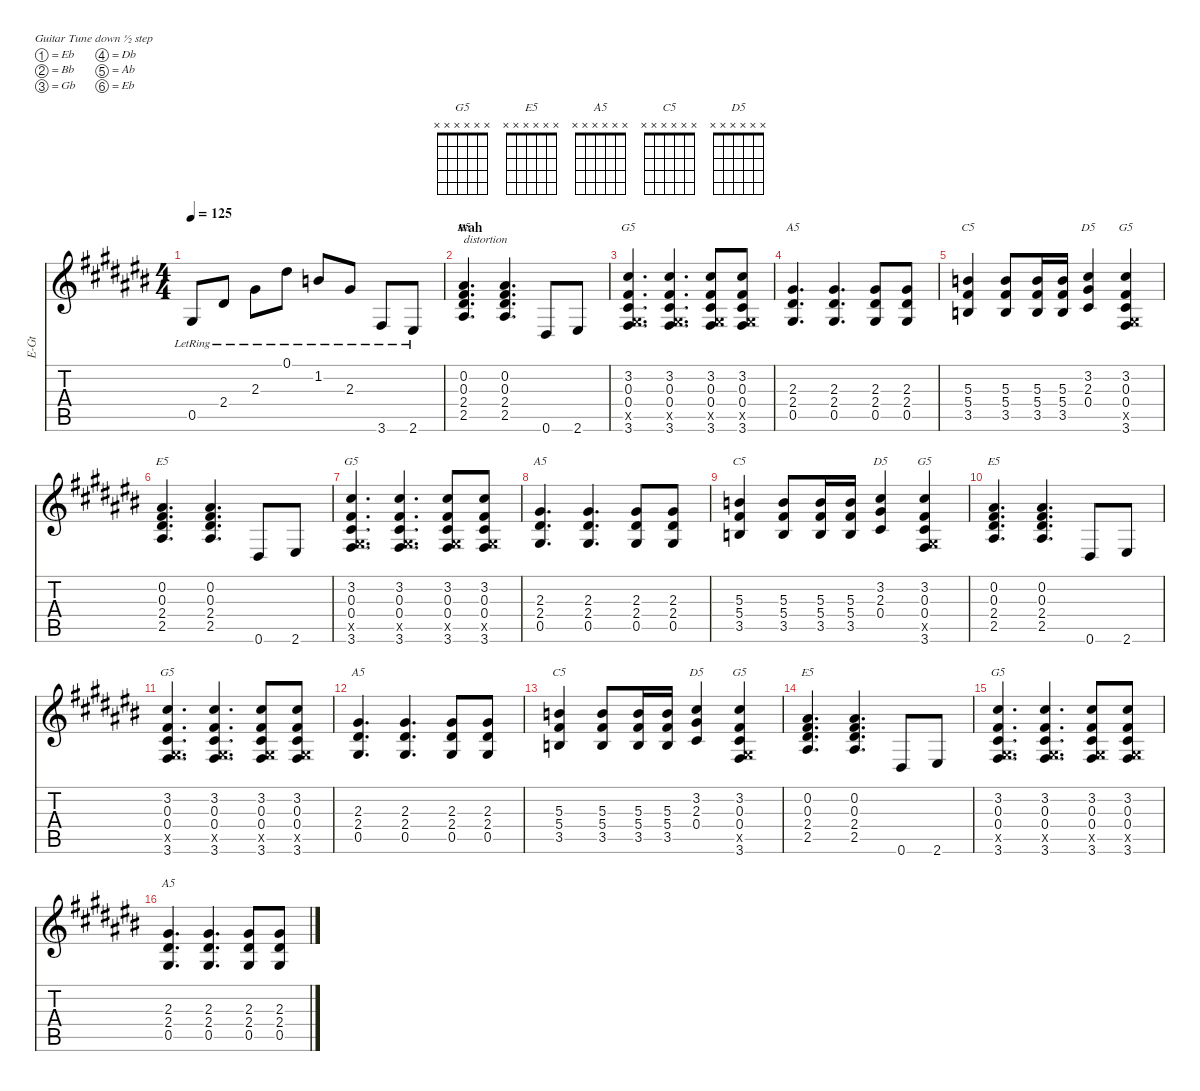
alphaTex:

\hideDynamics
\bracketExtendMode nobrackets
\otherSystemsTrackNameOrientation horizontal
\track ("Guitar 3 (Slash)" "E-Gt") {defaultSystemsLayout 8 instrument electricguitarjazz}
\staff {score tabs}
\tuning (Eb4 Bb3 Gb3 Db3 Ab2 Eb2)
\chord ("G5" x x x x x x)
\chord ("E5" x x x x x x)
\chord ("A5" x x x x x x)
\chord ("C5" x x x x x x)
\chord ("D5" x x x x x x)
\ts (4 4)
\tempo 125
\clef g2
\ks c#
0.5{lr acc #}.8{dy f beam Up} 2.4{lr acc #}.8{beam Up} 2.3{lr acc #}.8{beam Down} 0.1{lr acc #}.8{beam Down} 1.2{lr acc forcenatural}.8{beam Up} 2.3{lr acc #}.8{beam Up} 3.6{lr acc #}.8{beam Up} 2.6{lr acc #}.8{beam Up} |
\section ("" "wah")
(0.2{acc #} 0.3{acc #} 2.4{acc #} 2.5{acc #}).4{d ch "E5" txt "distortion" instrument electricguitarjazz beam Up} (0.2{acc #} 0.3{acc #} 2.4{acc #} 2.5{acc #}).4{d beam Up} 0.6{acc #}.8{beam Up} 2.6{acc #}.8{beam Up} |
(3.2{acc #} 0.3{acc #} 0.4{acc #} 0.5{x acc #} 3.6{acc #}).4{d ch "G5" beam Up} (3.2{acc #} 0.3{acc #} 0.4{acc #} 0.5{x acc #} 3.6{acc #}).4{d beam Up} (3.2{acc #} 0.3{acc #} 0.4{acc #} 0.5{x acc #} 3.6{acc #}).8{beam Up} (3.2{acc #} 0.3{acc #} 0.4{acc #} 0.5{x acc #} 3.6{acc #}).8{beam Up} |
(2.3{acc #} 2.4{acc #} 0.5{acc #}).4{d ch "A5" beam Up} (2.3{acc #} 2.4{acc #} 0.5{acc #}).4{d beam Up} (2.3{acc #} 2.4{acc #} 0.5{acc #}).8{beam Up} (2.3{acc #} 2.4{acc #} 0.5{acc #}).8{beam Up} |
(5.3{acc forcenatural} 5.4{acc #} 3.5{acc forcenatural}).4{ch "C5" beam Up} (5.3{acc forcenatural} 5.4{acc #} 3.5{acc forcenatural}).8{beam Up} (5.3{acc forcenatural} 5.4{acc #} 3.5{acc forcenatural}).16{beam Up} (5.3{acc forcenatural} 5.4{acc #} 3.5{acc forcenatural}).16{beam Up} (3.2{acc #} 2.3{acc #} 0.4{acc #}).4{ch "D5" beam Up} (3.2{acc #} 0.3{acc #} 0.4{acc #} 0.5{x acc #} 3.6{acc #}).4{ch "G5" beam Up} |
(0.2{acc #} 0.3{acc #} 2.4{acc #} 2.5{acc #}).4{d ch "E5" beam Up} (0.2{acc #} 0.3{acc #} 2.4{acc #} 2.5{acc #}).4{d beam Up} 0.6{acc #}.8{beam Up} 2.6{acc #}.8{beam Up} |
(3.2{acc #} 0.3{acc #} 0.4{acc #} 0.5{x acc #} 3.6{acc #}).4{d ch "G5" beam Up} (3.2{acc #} 0.3{acc #} 0.4{acc #} 0.5{x acc #} 3.6{acc #}).4{d beam Up} (3.2{acc #} 0.3{acc #} 0.4{acc #} 0.5{x acc #} 3.6{acc #}).8{beam Up} (3.2{acc #} 0.3{acc #} 0.4{acc #} 0.5{x acc #} 3.6{acc #}).8{beam Up} |
(2.3{acc #} 2.4{acc #} 0.5{acc #}).4{d ch "A5" beam Up} (2.3{acc #} 2.4{acc #} 0.5{acc #}).4{d beam Up} (2.3{acc #} 2.4{acc #} 0.5{acc #}).8{beam Up} (2.3{acc #} 2.4{acc #} 0.5{acc #}).8{beam Up} |
(5.3{acc forcenatural} 5.4{acc #} 3.5{acc forcenatural}).4{ch "C5" beam Up} (5.3{acc forcenatural} 5.4{acc #} 3.5{acc forcenatural}).8{beam Up} (5.3{acc forcenatural} 5.4{acc #} 3.5{acc forcenatural}).16{beam Up} (5.3{acc forcenatural} 5.4{acc #} 3.5{acc forcenatural}).16{beam Up} (3.2{acc #} 2.3{acc #} 0.4{acc #}).4{ch "D5" beam Up} (3.2{acc #} 0.3{acc #} 0.4{acc #} 0.5{x acc #} 3.6{acc #}).4{ch "G5" beam Up} |
(0.2{acc #} 0.3{acc #} 2.4{acc #} 2.5{acc #}).4{d ch "E5" beam Up} (0.2{acc #} 0.3{acc #} 2.4{acc #} 2.5{acc #}).4{d beam Up} 0.6{acc #}.8{beam Up} 2.6{acc #}.8{beam Up} |
(3.2{acc #} 0.3{acc #} 0.4{acc #} 0.5{x acc #} 3.6{acc #}).4{d ch "G5" beam Up} (3.2{acc #} 0.3{acc #} 0.4{acc #} 0.5{x acc #} 3.6{acc #}).4{d beam Up} (3.2{acc #} 0.3{acc #} 0.4{acc #} 0.5{x acc #} 3.6{acc #}).8{beam Up} (3.2{acc #} 0.3{acc #} 0.4{acc #} 0.5{x acc #} 3.6{acc #}).8{beam Up} |
(2.3{acc #} 2.4{acc #} 0.5{acc #}).4{d ch "A5" beam Up} (2.3{acc #} 2.4{acc #} 0.5{acc #}).4{d beam Up} (2.3{acc #} 2.4{acc #} 0.5{acc #}).8{beam Up} (2.3{acc #} 2.4{acc #} 0.5{acc #}).8{beam Up} |
(5.3{acc forcenatural} 5.4{acc #} 3.5{acc forcenatural}).4{ch "C5" beam Up} (5.3{acc forcenatural} 5.4{acc #} 3.5{acc forcenatural}).8{beam Up} (5.3{acc forcenatural} 5.4{acc #} 3.5{acc forcenatural}).16{beam Up} (5.3{acc forcenatural} 5.4{acc #} 3.5{acc forcenatural}).16{beam Up} (3.2{acc #} 2.3{acc #} 0.4{acc #}).4{ch "D5" beam Up} (3.2{acc #} 0.3{acc #} 0.4{acc #} 0.5{x acc #} 3.6{acc #}).4{ch "G5" beam Up} |
(0.2{acc #} 0.3{acc #} 2.4{acc #} 2.5{acc #}).4{d ch "E5" beam Up} (0.2{acc #} 0.3{acc #} 2.4{acc #} 2.5{acc #}).4{d beam Up} 0.6{acc #}.8{beam Up} 2.6{acc #}.8{beam Up} |
(3.2{acc #} 0.3{acc #} 0.4{acc #} 0.5{x acc #} 3.6{acc #}).4{d ch "G5" beam Up} (3.2{acc #} 0.3{acc #} 0.4{acc #} 0.5{x acc #} 3.6{acc #}).4{d beam Up} (3.2{acc #} 0.3{acc #} 0.4{acc #} 0.5{x acc #} 3.6{acc #}).8{beam Up} (3.2{acc #} 0.3{acc #} 0.4{acc #} 0.5{x acc #} 3.6{acc #}).8{beam Up} |
(2.3{acc #} 2.4{acc #} 0.5{acc #}).4{d ch "A5" beam Up} (2.3{acc #} 2.4{acc #} 0.5{acc #}).4{d beam Up} (2.3{acc #} 2.4{acc #} 0.5{acc #}).8{beam Up} (2.3{acc #} 2.4{acc #} 0.5{acc #}).8{beam Up}
